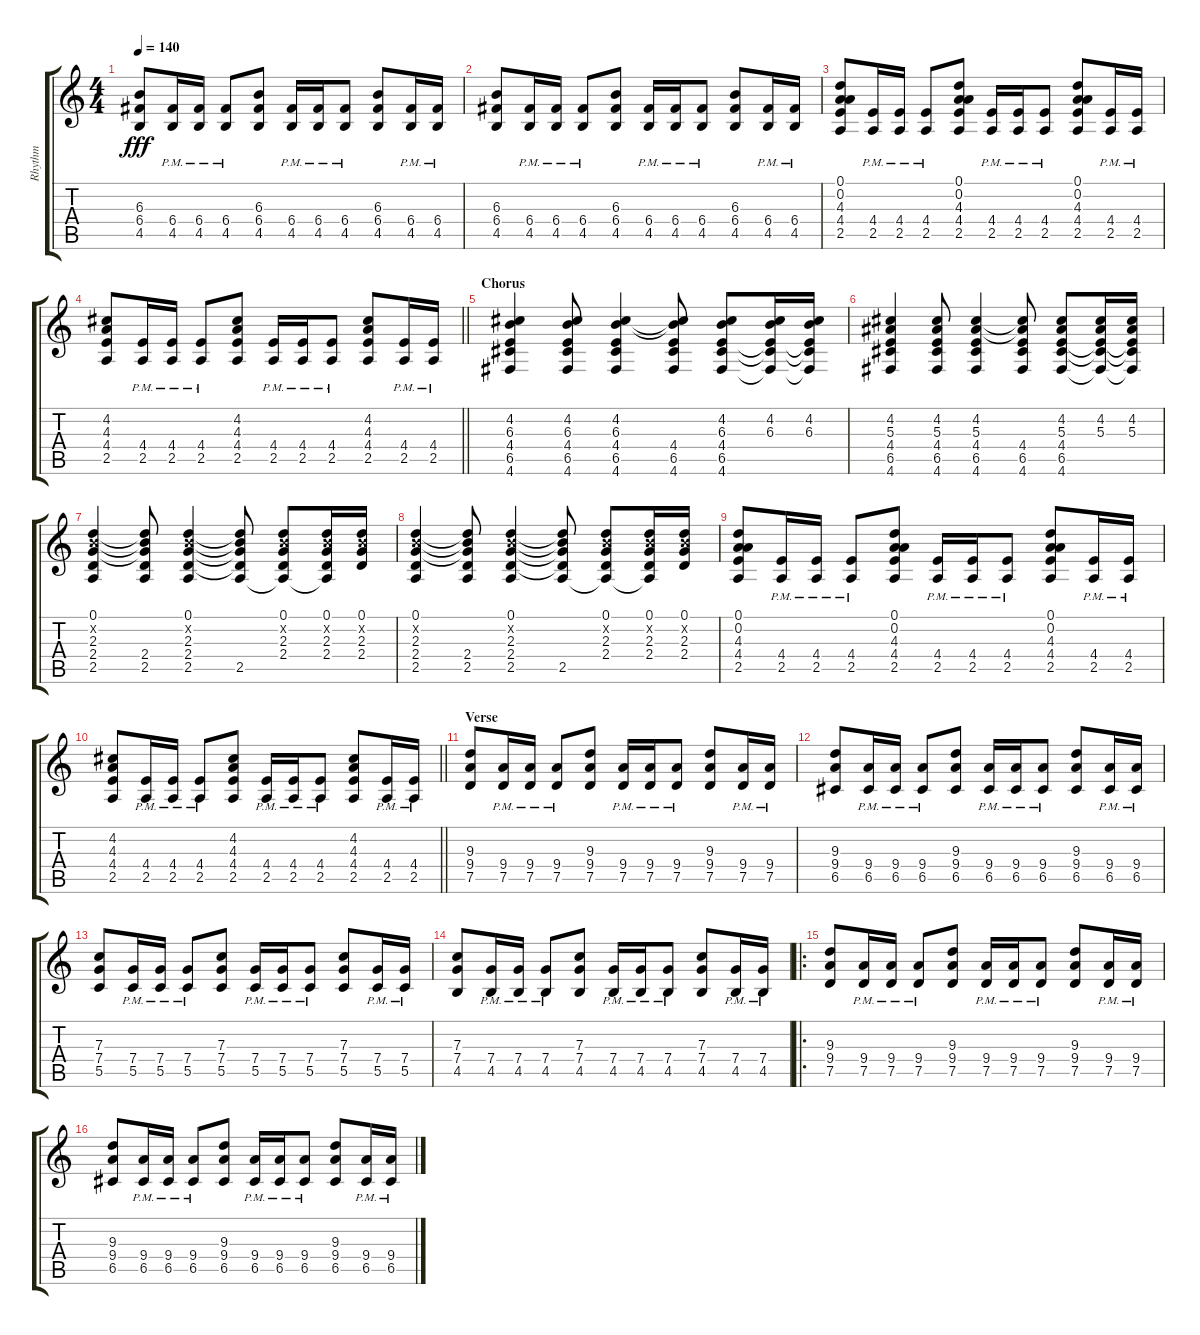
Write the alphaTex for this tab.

\track ("Rhythm" "Rhythm") {instrument overdrivenguitar}
\staff {score tabs}
\tuning (D4 A3 F3 C3 G2 D2) {hide}
\ts (4 4)
\tempo 140
\clef g2
\ks c
(6.3 6.4 4.5).8{dy fff} (6.4{pm} 4.5{pm}).16 (6.4{pm} 4.5{pm}).16 (6.4{pm} 4.5{pm}).8 (6.3 6.4 4.5).8 (6.4{pm} 4.5{pm}).16 (6.4{pm} 4.5{pm}).16 (6.4{pm} 4.5{pm}).8 (6.3 6.4 4.5).8 (6.4{pm} 4.5{pm}).16 (6.4{pm} 4.5{pm}).16 |
(6.3 6.4 4.5).8 (6.4{pm} 4.5{pm}).16 (6.4{pm} 4.5{pm}).16 (6.4{pm} 4.5{pm}).8 (6.3 6.4 4.5).8 (6.4{pm} 4.5{pm}).16 (6.4{pm} 4.5{pm}).16 (6.4{pm} 4.5{pm}).8 (6.3 6.4 4.5).8 (6.4{pm} 4.5{pm}).16 (6.4{pm} 4.5{pm}).16 |
(0.1 0.2 4.3 4.4 2.5).8 (4.4{pm} 2.5{pm}).16 (4.4{pm} 2.5{pm}).16 (4.4{pm} 2.5{pm}).8 (0.1 0.2 4.3 4.4 2.5).8 (4.4{pm} 2.5{pm}).16 (4.4{pm} 2.5{pm}).16 (4.4{pm} 2.5{pm}).8 (0.1 0.2 4.3 4.4 2.5).8 (4.4{pm} 2.5{pm}).16 (4.4{pm} 2.5{pm}).16 |
\barLineRight lightlight
(4.2 4.3 4.4 2.5).8 (4.4{pm} 2.5{pm}).16 (4.4{pm} 2.5{pm}).16 (4.4{pm} 2.5{pm}).8 (4.2 4.3 4.4 2.5).8 (4.4{pm} 2.5{pm}).16 (4.4{pm} 2.5{pm}).16 (4.4{pm} 2.5{pm}).8 (4.2 4.3 4.4 2.5).8 (4.4{pm} 2.5{pm}).16 (4.4{pm} 2.5{pm}).16 |
\section ("" "Chorus")
(4.2 6.3 4.4 6.5 4.6).4 (4.2 6.3 4.4 6.5 4.6).8 (4.2 6.3 4.4 6.5 4.6).4 (4.2{t} 6.3{t} 4.4 6.5 4.6).8 (4.2 6.3 4.4 6.5 4.6).8 (4.2 6.3 4.4{t} 6.5{t} 4.6{t}).16 (4.2 6.3 4.4{t} 6.5{t} 4.6{t}).16 |
(4.2 5.3 4.4 6.5 4.6).4 (4.2 5.3 4.4 6.5 4.6).8 (4.2 5.3 4.4 6.5 4.6).4 (4.2{t} 5.3{t} 4.4 6.5 4.6).8 (4.2 5.3 4.4 6.5 4.6).8 (4.2 5.3 4.4{t} 6.5{t} 4.6{t}).16 (4.2 5.3 4.4{t} 6.5{t} 4.6{t}).16 |
(0.1 2.2{x} 2.3 2.4 2.5).4 (0.1{t} 2.2{t} 2.3{t} 2.4 2.5).8 (0.1 2.2{x} 2.3 2.4 2.5).4 (0.1{t} 2.2{t} 2.3{t} 2.4{t} 2.5).8 (0.1 2.2{x} 2.3 2.4 2.5{t}).8 (0.1 2.2{x} 2.3 2.4 2.5{t}).16 (0.1 2.2{x} 2.3 2.4).16 |
(0.1 2.2{x} 2.3 2.4 2.5).4 (0.1{t} 2.2{t} 2.3{t} 2.4 2.5).8 (0.1 2.2{x} 2.3 2.4 2.5).4 (0.1{t} 2.2{t} 2.3{t} 2.4{t} 2.5).8 (0.1 2.2{x} 2.3 2.4 2.5{t}).8 (0.1 2.2{x} 2.3 2.4 2.5{t}).16 (0.1 2.2{x} 2.3 2.4).16 |
(0.1 0.2 4.3 4.4 2.5).8 (4.4{pm} 2.5{pm}).16 (4.4{pm} 2.5{pm}).16 (4.4{pm} 2.5{pm}).8 (0.1 0.2 4.3 4.4 2.5).8 (4.4{pm} 2.5{pm}).16 (4.4{pm} 2.5{pm}).16 (4.4{pm} 2.5{pm}).8 (0.1 0.2 4.3 4.4 2.5).8 (4.4{pm} 2.5{pm}).16 (4.4{pm} 2.5{pm}).16 |
\barLineRight lightlight
(4.2 4.3 4.4 2.5).8 (4.4{pm} 2.5{pm}).16 (4.4{pm} 2.5{pm}).16 (4.4{pm} 2.5{pm}).8 (4.2 4.3 4.4 2.5).8 (4.4{pm} 2.5{pm}).16 (4.4{pm} 2.5{pm}).16 (4.4{pm} 2.5{pm}).8 (4.2 4.3 4.4 2.5).8 (4.4{pm} 2.5{pm}).16 (4.4{pm} 2.5{pm}).16 |
\section ("" "Verse")
(9.3 9.4 7.5).8 (9.4{pm} 7.5{pm}).16 (9.4{pm} 7.5{pm}).16 (9.4{pm} 7.5{pm}).8 (9.3 9.4 7.5).8 (9.4{pm} 7.5{pm}).16 (9.4{pm} 7.5{pm}).16 (9.4{pm} 7.5{pm}).8 (9.3 9.4 7.5).8 (9.4{pm} 7.5{pm}).16 (9.4{pm} 7.5{pm}).16 |
(9.3 9.4 6.5).8 (9.4{pm} 6.5{pm}).16 (9.4{pm} 6.5{pm}).16 (9.4{pm} 6.5{pm}).8 (9.3 9.4 6.5).8 (9.4{pm} 6.5{pm}).16 (9.4{pm} 6.5{pm}).16 (9.4{pm} 6.5{pm}).8 (9.3 9.4 6.5).8 (9.4{pm} 6.5{pm}).16 (9.4{pm} 6.5{pm}).16 |
(7.3 7.4 5.5).8 (7.4{pm} 5.5{pm}).16 (7.4{pm} 5.5{pm}).16 (7.4{pm} 5.5{pm}).8 (7.3 7.4 5.5).8 (7.4{pm} 5.5{pm}).16 (7.4{pm} 5.5{pm}).16 (7.4{pm} 5.5{pm}).8 (7.3 7.4 5.5).8 (7.4{pm} 5.5{pm}).16 (7.4{pm} 5.5{pm}).16 |
(7.3 7.4 4.5).8 (7.4{pm} 4.5{pm}).16 (7.4{pm} 4.5{pm}).16 (7.4{pm} 4.5{pm}).8 (7.3 7.4 4.5).8 (7.4{pm} 4.5{pm}).16 (7.4{pm} 4.5{pm}).16 (7.4{pm} 4.5{pm}).8 (7.3 7.4 4.5).8 (7.4{pm} 4.5{pm}).16 (7.4{pm} 4.5{pm}).16 |
\ro
(9.3 9.4 7.5).8 (9.4{pm} 7.5{pm}).16 (9.4{pm} 7.5{pm}).16 (9.4{pm} 7.5{pm}).8 (9.3 9.4 7.5).8 (9.4{pm} 7.5{pm}).16 (9.4{pm} 7.5{pm}).16 (9.4{pm} 7.5{pm}).8 (9.3 9.4 7.5).8 (9.4{pm} 7.5{pm}).16 (9.4{pm} 7.5{pm}).16 |
(9.3 9.4 6.5).8 (9.4{pm} 6.5{pm}).16 (9.4{pm} 6.5{pm}).16 (9.4{pm} 6.5{pm}).8 (9.3 9.4 6.5).8 (9.4{pm} 6.5{pm}).16 (9.4{pm} 6.5{pm}).16 (9.4{pm} 6.5{pm}).8 (9.3 9.4 6.5).8 (9.4{pm} 6.5{pm}).16 (9.4{pm} 6.5{pm}).16
